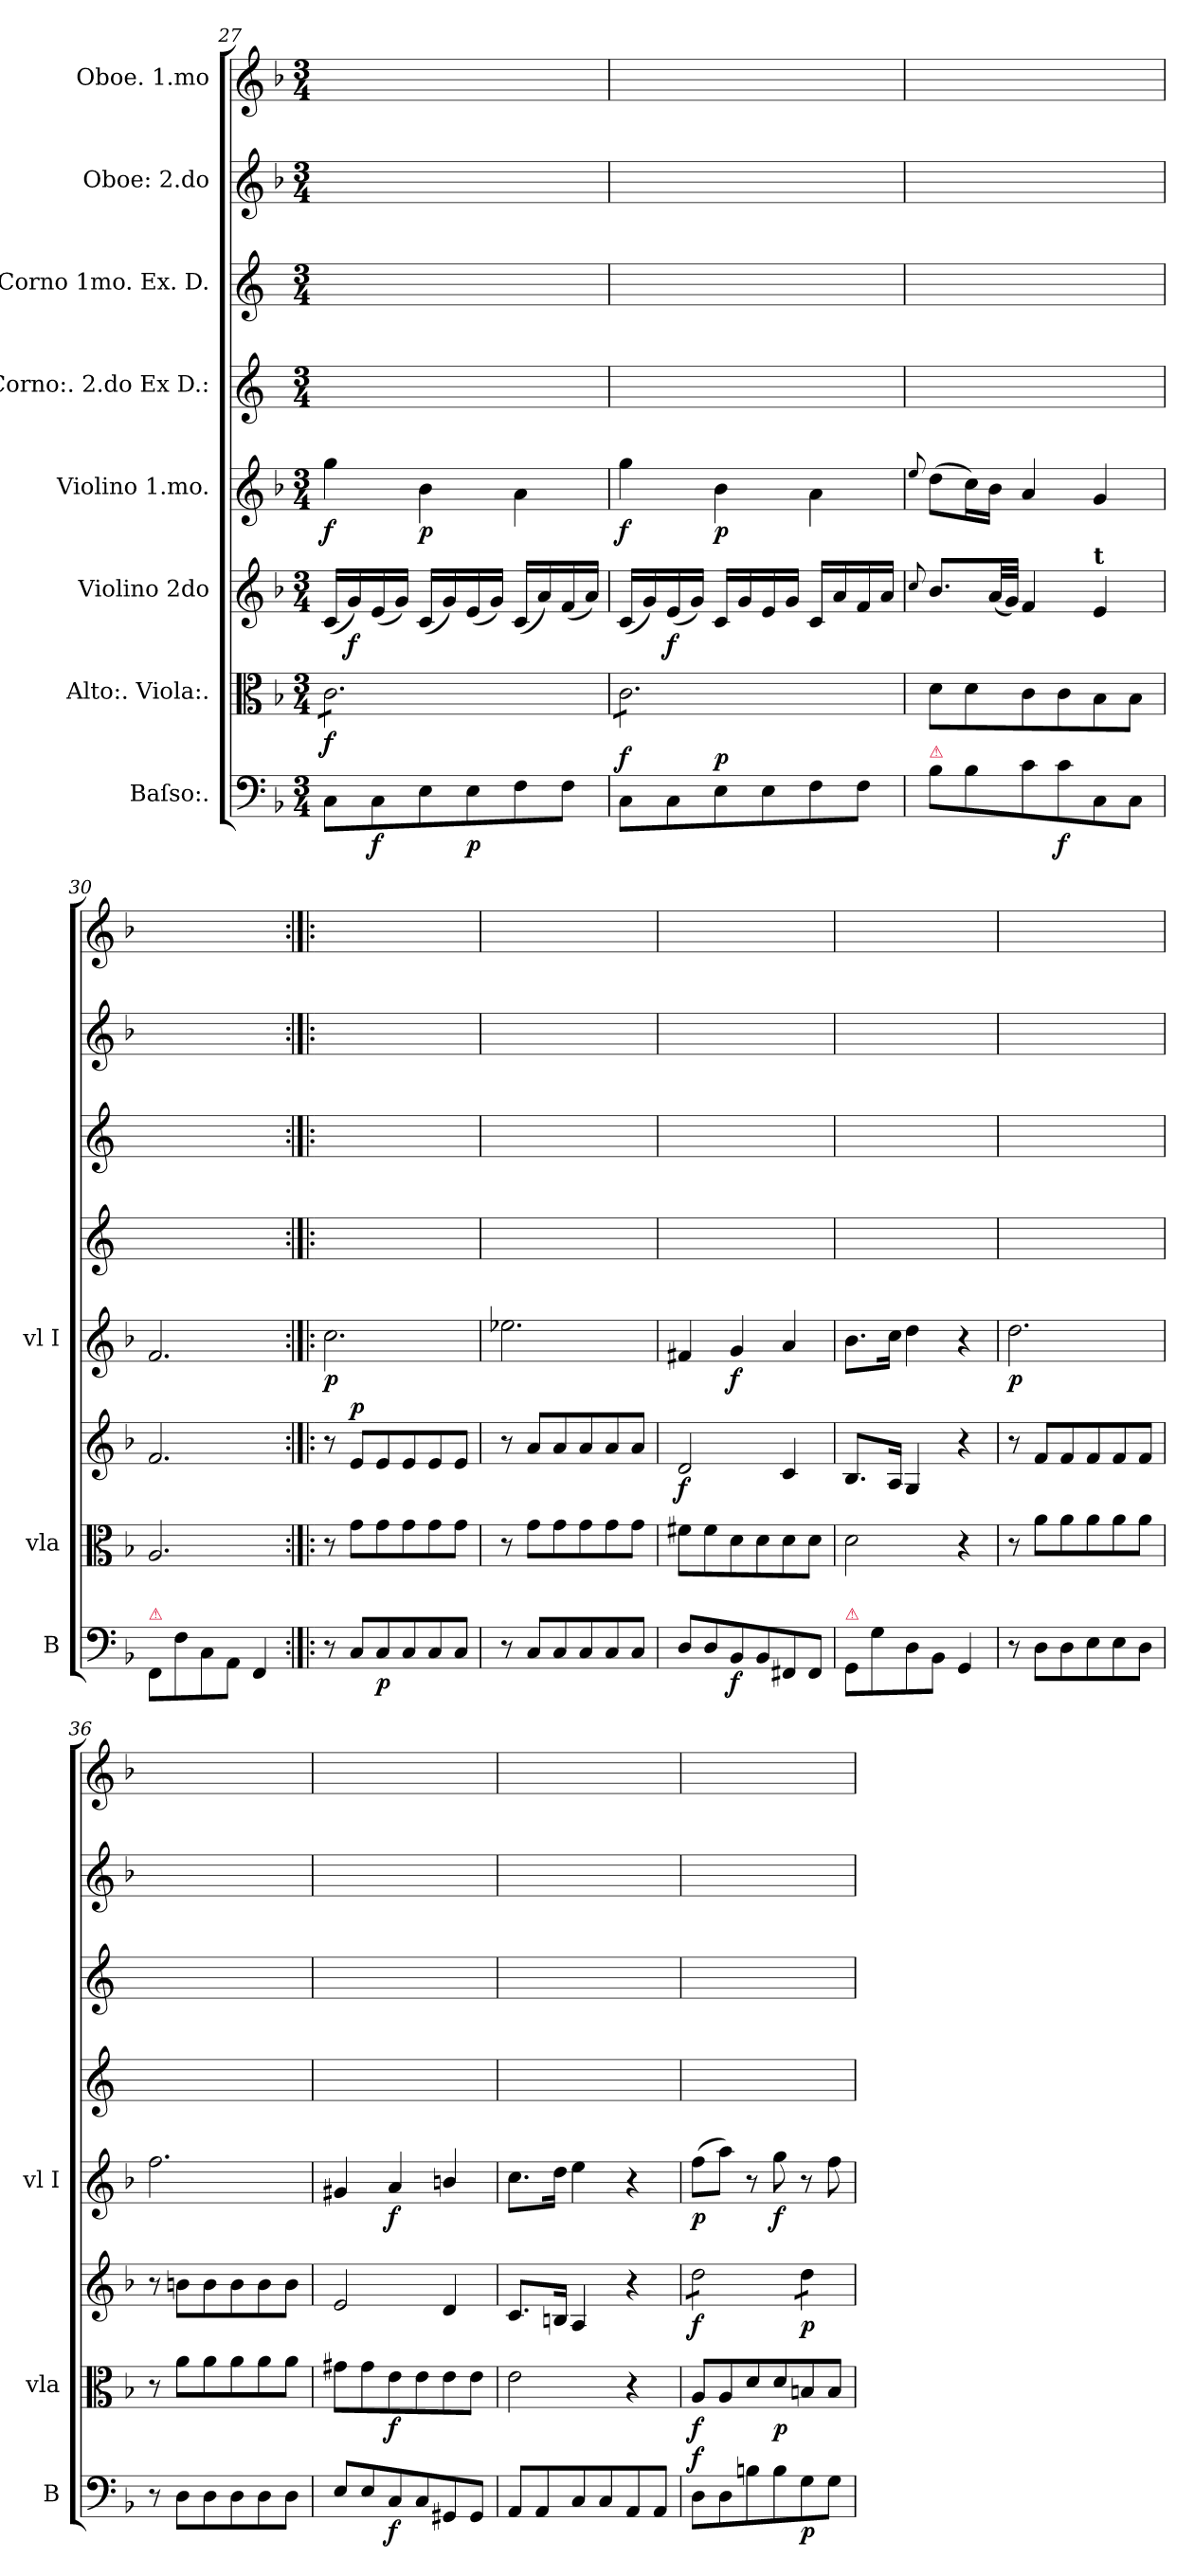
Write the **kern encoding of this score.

**kern	**dynam	**kern	**dynam	**kern	**dynam	**kern	**dynam	**kern	**kern	**kern	**kern
*part8	*part8	*part7	*part7	*part6	*part6	*part5	*part5	*part4	*part3	*part2	*part1
*staff8	*staff8	*staff7	*staff7	*staff6	*staff6	*staff5	*staff5	*staff4	*staff3	*staff2	*staff1
*I"Baſso:.	*	*I"Alto:. Viola:.	*	*I"Violino 2do	*	*I"Violino 1.mo.	*	*I"Corno:. 2.do Ex D.:	*I"Corno 1mo. Ex. D.	*I"Oboe: 2.do	*I"Oboe. 1.mo
*I'B	*	*I'vla	*	*	*	*I'vl I	*	*	*	*	*
*clefF4	*	*clefC3	*	*clefG2	*	*clefG2	*	*clefG2	*clefG2	*clefG2	*clefG2
*	*	*	*	*	*	*	*	*ITrd6c10	*ITrd6c10	*	*
*k[b-]	*	*k[b-]	*	*k[b-]	*	*k[b-]	*	*k[f#c#]	*k[f#c#]	*k[b-]	*k[b-]
*d:	*	*d:	*	*d:	*	*d:	*	*	*	*d:	*d:
*M3/4	*	*M3/4	*	*M3/4	*	*M3/4	*	*M3/4	*M3/4	*M3/4	*M3/4
=27	=27	=27	=27	=27	=27	=27	=27	=27	=27	=27	=27
*	*	*tremolo	*	*	*	*	*	*	*	*	*
8C\L	.	8c\L	f	(16c/LL	.	4gg\	f	2.ryy	2.ryy	2.ryy	2.ryy
.	.	.	.	16g/)	f	.	.	.	.	.	.
8C\	f	8c\	.	(16e/	.	.	.	.	.	.	.
.	.	.	.	16g/JJ)	.	.	.	.	.	.	.
8E\	.	8c\	.	(16c/LL	.	4b-\	p	.	.	.	.
.	.	.	.	16g/)	.	.	.	.	.	.	.
8E\	p	8c\	.	(16e/	.	.	.	.	.	.	.
.	.	.	.	16g/JJ)	.	.	.	.	.	.	.
8F\	.	8c\	.	(16c/LL	.	4a\	.	.	.	.	.
.	.	.	.	16a/)	.	.	.	.	.	.	.
8F\J	.	8c\J	.	(16f/	.	.	.	.	.	.	.
.	.	.	.	16a/JJ)	.	.	.	.	.	.	.
=28	=28	=28	=28	=28	=28	=28	=28	=28	=28	=28	=28
!	!LO:DY:a	!	!	!	!	!	!	!	!	!	!
8C\L	f	8c\L	.	(16c/LL	.	4gg\	f	2.ryy	2.ryy	2.ryy	2.ryy
.	.	.	.	16g/)	.	.	.	.	.	.	.
8C\	.	8c\	.	(16e/	f	.	.	.	.	.	.
.	.	.	.	16g/JJ)	.	.	.	.	.	.	.
!	!LO:DY:a	!	!	!	!	!	!	!	!	!	!
8E\	p	8c\	.	16c/LL	.	4b-\	p	.	.	.	.
.	.	.	.	16g/	.	.	.	.	.	.	.
8E\	.	8c\	.	16e/	p&colon;	.	.	.	.	.	.
.	.	.	.	16g/JJ	.	.	.	.	.	.	.
8F\	.	8c\	.	16c/LL	.	4a\	.	.	.	.	.
.	.	.	.	16a/	.	.	.	.	.	.	.
8F\J	.	8c\J	.	16f/	.	.	.	.	.	.	.
*	*	*Xtremolo	*	*	*	*	*	*	*	*	*
.	.	.	.	16a/JJ	.	.	.	.	.	.	.
=29	=29	=29	=29	=29	=29	=29	=29	=29	=29	=29	=29
.	.	.	.	8qqcc/	.	8qqee/	.	.	.	.	.
!LO:TX:a:color=crimson:t=⚠	!	!	!	!	!	!	!	!	!	!	!
8B-\L	.	8d\L	.	8.b-/L	.	(8dd\L	.	2.ryy	2.ryy	2.ryy	2.ryy
8B-\	.	8d\	.	.	.	16cc\L)	.	.	.	.	.
.	.	.	.	(32a/LL	.	16b-\JJ	.	.	.	.	.
.	.	.	.	32g/JJJ)	.	.	.	.	.	.	.
8c\	.	8c\	.	4f/	.	4a/	.	.	.	.	.
8c\	f	8c\	.	.	.	.	.	.	.	.	.
!	!	!	!	!LO:TX:a:B:t=t	!	!	!	!	!	!	!
8C/	.	8B-\	.	4e/	.	4g/	.	.	.	.	.
8C/J	.	8B-\J	.	.	.	.	.	.	.	.	.
=30	=30	=30	=30	=30	=30	=30	=30	=30	=30	=30	=30
!LO:TX:a:color=crimson:t=⚠	!	!	!	!	!	!	!	!	!	!	!
8FF/L	.	2.A/	.	2.f/	.	2.f/	.	2.ryy	2.ryy	2.ryy	2.ryy
8F\	.	.	.	.	.	.	.	.	.	.	.
8C\	.	.	.	.	.	.	.	.	.	.	.
8AA\J	.	.	.	.	.	.	.	.	.	.	.
4FF/	.	.	.	.	.	.	.	.	.	.	.
=31:|!|:	=31:|!|:	=31:|!|:	=31:|!|:	=31:|!|:	=31:|!|:	=31:|!|:	=31:|!|:	=31:|!|:	=31:|!|:	=31:|!|:	=31:|!|:
8r	.	8r	.	8r	.	2.cc\	p	2.ryy	2.ryy	2.ryy	2.ryy
!	!	!	!	!	!LO:DY:a	!	!	!	!	!	!
8C/L	.	8g\L	.	8e/L	p	.	.	.	.	.	.
8C/	p	8g\	.	8e/	.	.	.	.	.	.	.
8C/	.	8g\	.	8e/	.	.	.	.	.	.	.
8C/	.	8g\	.	8e/	.	.	.	.	.	.	.
8C/J	.	8g\J	.	8e/J	.	.	.	.	.	.	.
=32	=32	=32	=32	=32	=32	=32	=32	=32	=32	=32	=32
8r	.	8r	.	8r	.	2.ee-X\	.	2.ryy	2.ryy	2.ryy	2.ryy
8C/L	.	8g\L	.	8a/L	.	.	.	.	.	.	.
8C/	.	8g\	.	8a/	.	.	.	.	.	.	.
8C/	.	8g\	.	8a/	.	.	.	.	.	.	.
8C/	.	8g\	.	8a/	.	.	.	.	.	.	.
8C/J	.	8g\J	.	8a/J	.	.	.	.	.	.	.
=33	=33	=33	=33	=33	=33	=33	=33	=33	=33	=33	=33
8D/L	.	8f#X\L	.	2d/	f	4f#X/	.	2.ryy	2.ryy	2.ryy	2.ryy
8D/	.	8f#\	.	.	.	.	.	.	.	.	.
8BB-/	f	8d\	.	.	.	4g/	f	.	.	.	.
8BB-/	.	8d\	.	.	.	.	.	.	.	.	.
8FF#X/	.	8d\	.	4c/	.	4a/	.	.	.	.	.
8FF#/J	.	8d\J	.	.	.	.	.	.	.	.	.
=34	=34	=34	=34	=34	=34	=34	=34	=34	=34	=34	=34
!LO:TX:a:color=crimson:t=⚠	!	!	!	!	!	!	!	!	!	!	!
8GG/L	.	2d\	.	8.B-/L	.	8.b-\L	.	2.ryy	2.ryy	2.ryy	2.ryy
8G\	.	.	.	.	.	.	.	.	.	.	.
.	.	.	.	16A/Jk	.	16cc\Jk	.	.	.	.	.
8D\	.	.	.	4G/	.	4dd\	.	.	.	.	.
8BB-\J	.	.	.	.	.	.	.	.	.	.	.
4GG/	.	4r	.	4r	.	4r	.	.	.	.	.
=35	=35	=35	=35	=35	=35	=35	=35	=35	=35	=35	=35
8r	.	8r	.	8r	.	2.dd\	p	2.ryy	2.ryy	2.ryy	2.ryy
!	!	!	!	!	!LO:DY:a	!	!	!	!	!	!
8D\L	.	8a\L	.	8f/L	p.&colon;p.	.	.	.	.	.	.
8D\	.	8a\	.	8f/	.	.	.	.	.	.	.
8E\	.	8a\	.	8f/	.	.	.	.	.	.	.
8E\	.	8a\	.	8f/	.	.	.	.	.	.	.
8D\J	.	8a\J	.	8f/J	.	.	.	.	.	.	.
=36	=36	=36	=36	=36	=36	=36	=36	=36	=36	=36	=36
8r	.	8r	.	8r	.	2.ff\	.	2.ryy	2.ryy	2.ryy	2.ryy
8D\L	.	8a\L	.	8bn\L	.	.	.	.	.	.	.
8D\	.	8a\	.	8b\	.	.	.	.	.	.	.
8D\	.	8a\	.	8b\	.	.	.	.	.	.	.
8D\	.	8a\	.	8b\	.	.	.	.	.	.	.
8D\J	.	8a\J	.	8b\J	.	.	.	.	.	.	.
=37	=37	=37	=37	=37	=37	=37	=37	=37	=37	=37	=37
8E/L	.	8g#X\L	.	2e/	.	4g#X/	.	2.ryy	2.ryy	2.ryy	2.ryy
8E/	.	8g#\	.	.	.	.	.	.	.	.	.
8C/	f	8e\	f	.	.	4a/	f	.	.	.	.
8C/	.	8e\	.	.	.	.	.	.	.	.	.
8GG#X/	.	8e\	.	4d/	.	4bn/	.	.	.	.	.
8GG#/J	.	8e\J	.	.	.	.	.	.	.	.	.
=38	=38	=38	=38	=38	=38	=38	=38	=38	=38	=38	=38
8AA/L	.	2e\	.	8.c/L	.	8.cc\L	.	2.ryy	2.ryy	2.ryy	2.ryy
8AA/	.	.	.	.	.	.	.	.	.	.	.
.	.	.	.	16Bn/Jk	.	16dd\Jk	.	.	.	.	.
8C/	.	.	.	4A/	.	4ee\	.	.	.	.	.
8C/	.	.	.	.	.	.	.	.	.	.	.
8AA/	.	4r	.	4r	.	4r	.	.	.	.	.
8AA/J	.	.	.	.	.	.	.	.	.	.	.
=39	=39	=39	=39	=39	=39	=39	=39	=39	=39	=39	=39
!	!LO:DY:a	!	!	!	!	!	!	!	!	!	!
*	*	*	*	*tremolo	*	*	*	*	*	*	*
8D\L	f	8A/L	f	8dd\L	f	(8ff\L	p	2.ryy	2.ryy	2.ryy	2.ryy
8D\	.	8A/	.	8dd\	.	8aa\J)	.	.	.	.	.
8Bn\	.	8d/	.	8dd\	.	8r	.	.	.	.	.
8B\	.	8d/	p	8dd\J	.	8gg\	f	.	.	.	.
8G\	p	8Bn/	.	8dd\L	p	8r	.	.	.	.	.
8G\J	.	8B/J	.	8dd\J	.	8ff\	.	.	.	.	.
*	*	*	*	*Xtremolo	*	*	*	*	*	*	*
=	=	=	=	=	=	=	=	=	=	=	=
*-	*-	*-	*-	*-	*-	*-	*-	*-	*-	*-	*-
